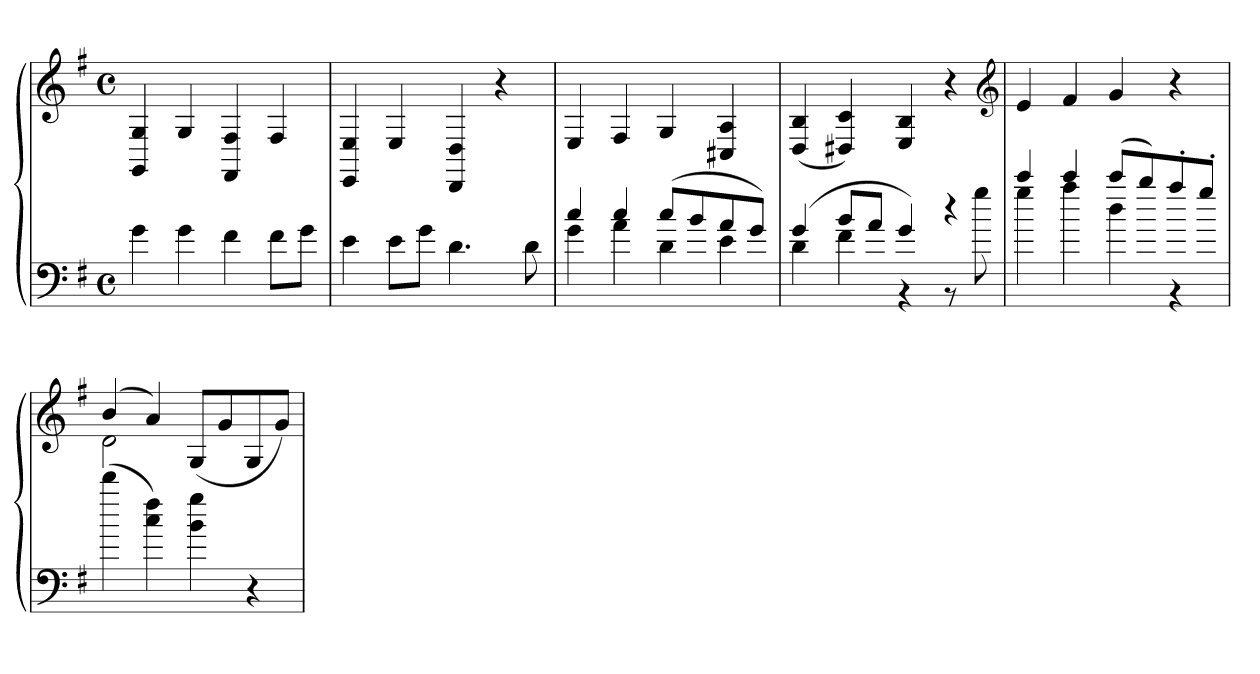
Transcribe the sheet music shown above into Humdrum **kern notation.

**kern	**kern
*part1	*part1
*staff2	*staff1
*clefF4	*clefG2
*k[f#]	*k[f#]
*G:	*G:
*M4/4	*M4/4
*met(c)	*met(c)
=	=
4g	4GG 4G
4g	4G
4f#	4FF# 4F#
8f#L	4F#
8gJ	.
=	=
4e	4EE 4E
8eL	4E
8gJ	.
4.d	4DD 4D
.	4r
8d	.
=	=
*^	*
4cc	4g	4E
4cc	4a	4F#
(8ccL	4d	4G
8b	.	.
8a	4e	4C#X 4A
8gJ)	.	.
=	=	=
(4g	4d	(4D 4B
8bL	4f#	4D#X 4c)
8aJ	.	.
4g)	4r	4E 4B
4r	8r	4r
.	8gg	.
*	*	*clefG2
=	=	=
4ccc	4gg	4e
4ccc	4aa	4f#
(8cccL	4dd	4g
8bb)	.	.
8aa'	4r	4r
8gg'J	.	.
*v	*v	*
=	=
*	*^
(4ddd	(4b	2d
4cc 4ff#)	4a)	.
4b 4gg	(8GL	2ryy
.	8g	.
4r	8G	.
.	8gJ)	.
*	*v	*v
=	=
*-	*-
